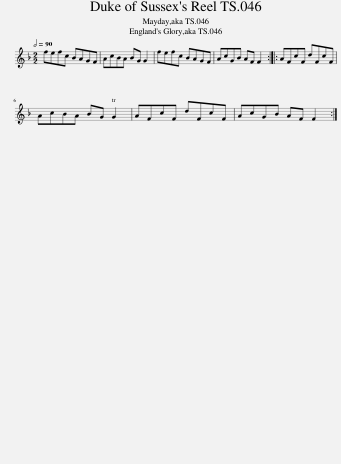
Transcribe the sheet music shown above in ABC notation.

X:1
L:1/8
Q:1/2=90
M:2/2
I:linebreak $
K:F
V:1 treble
V:1
 fefc BAGF | AcBA BG G2 | fefc BAGF | AcGB AF F2 :: AFcF dFcF |$ %5
 AcBA BG G2 | AFcF dFcF | AcGB AF F2 :| %8
